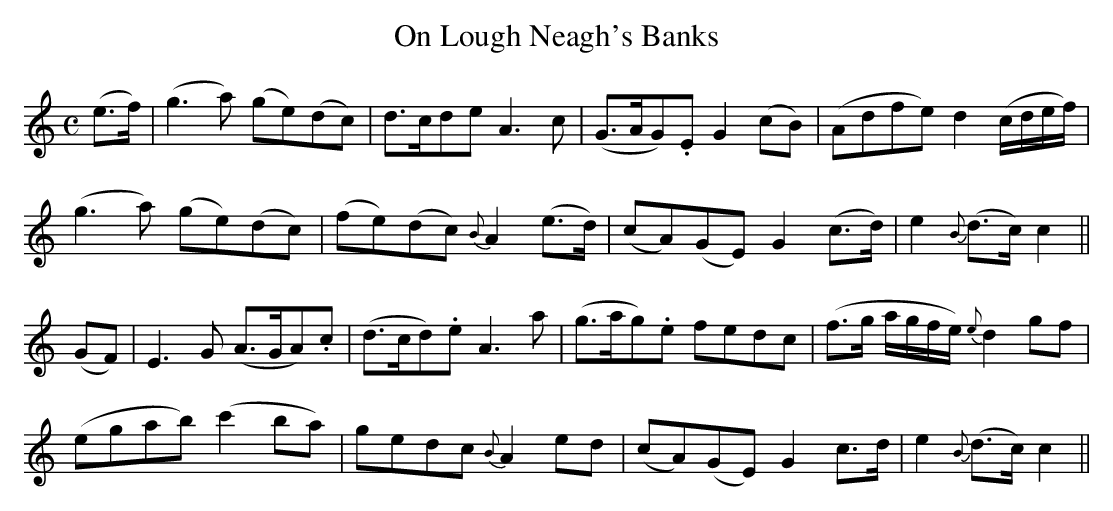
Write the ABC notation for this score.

X:1
T: On Lough Neagh's Banks
M: C
L: 1/8
K: C
(e>f) | (g3 a) (ge)(dc) | d>cde A3 c | (G>AG).E G2 (cB) | (Adfe) d2 (c/d/e/f/) |
(g3 a) (ge)(dc) | (fe)(dc) {B}A2 (e>d) | (cA)(GE) G2 (c>d) | e2 {B}(d>c) c2 ||
(GF) | E3 G (A>GA).c | (d>cd).e A3 a | (g>ag).e fedc | (f>g a/g/f/e/) {e}d2 gf |
(egab) (c'2 ba) | gedc {B}A2 ed | (cA)(GE) G2 c>d | e2 {B}(d>c) c2 ||
